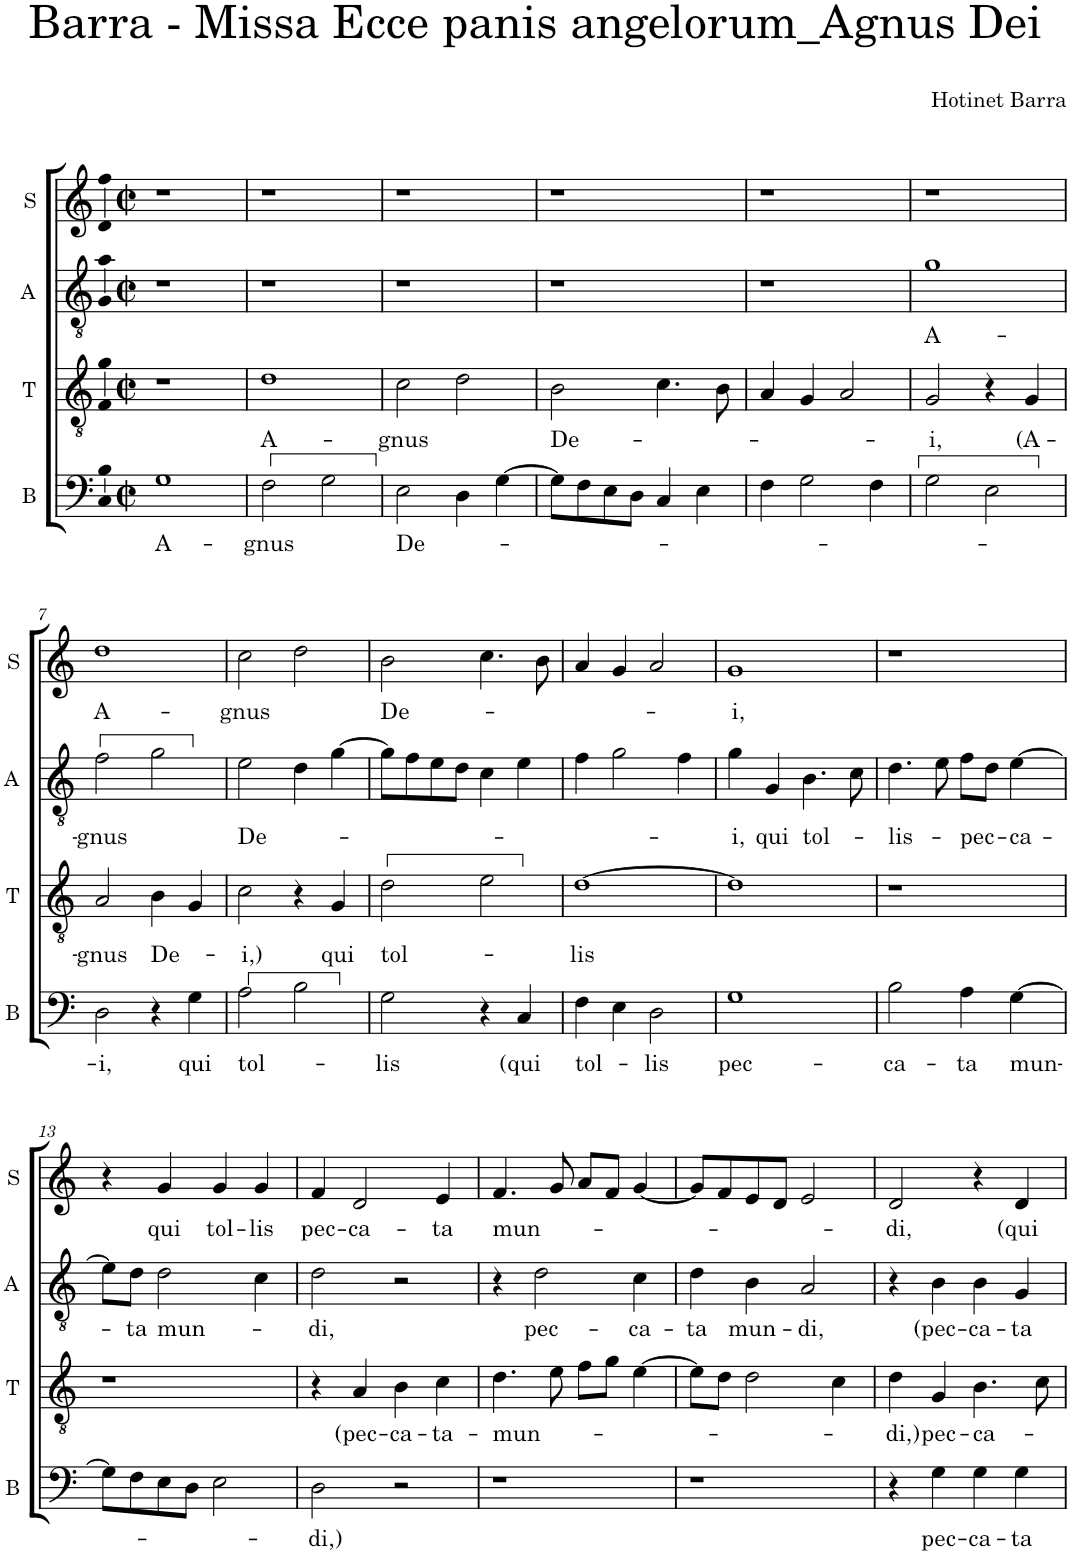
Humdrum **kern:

**kern	**text	**kern	**text	**kern	**text	**kern	**text
*part4	*part4	*part3	*part3	*part2	*part2	*part1	*part1
*staff4	*staff4	*staff3	*staff3	*staff2	*staff2	*staff1	*staff1
*I"B	*	*I"T	*	*I"A	*	*I"S	*
*I'B	*	*I'T	*	*I'A	*	*I'S	*
*clefF4	*	*clefGv2	*	*clefGv2	*	*clefG2	*
*	*	*	*	*Trd4c7	*	*	*
*k[]	*	*k[]	*	*k[]	*	*k[]	*
*M2/2	*	*M2/2	*	*M2/2	*	*M2/2	*
*met(c|)	*	*met(c|)	*	*met(c|)	*	*met(c|)	*
=1	=1	=1	=1	=1	=1	=1	=1
!	!LO:LY:b	!	!	!	!	!	!
1G	A-	1r	.	1r	.	1r	.
=2	=2	=2	=2	=2	=2	=2	=2
!	!LO:LY:b	!	!LO:LY:b	!	!	!	!
2F\	-gnus	1d	A-	1r	.	1r	.
2G\	.	.	.	.	.	.	.
=3	=3	=3	=3	=3	=3	=3	=3
!	!LO:LY:b	!	!LO:LY:b	!	!	!	!
2E\	De-	2c\	-gnus	1r	.	1r	.
4D\	.	2d\	.	.	.	.	.
[4G\	.	.	.	.	.	.	.
=4	=4	=4	=4	=4	=4	=4	=4
!	!	!	!LO:LY:b	!	!	!	!
8G\L]	.	2B\	De-	1r	.	1r	.
8F\	.	.	.	.	.	.	.
8E\	.	.	.	.	.	.	.
8D\J	.	.	.	.	.	.	.
4C/	.	4.c\	.	.	.	.	.
4E\	.	.	.	.	.	.	.
.	.	8B\	.	.	.	.	.
=5	=5	=5	=5	=5	=5	=5	=5
4F\	.	4A/	.	1r	.	1r	.
2G\	.	4G/	.	.	.	.	.
.	.	2A/	.	.	.	.	.
4F\	.	.	.	.	.	.	.
=6	=6	=6	=6	=6	=6	=6	=6
!	!	!	!LO:LY:b	!	!LO:LY:b	!	!
2G\	.	2G/	-i,	1g	A-	1r	.
2E\	.	4r	.	.	.	.	.
!	!	!	!LO:LY:b	!	!	!	!
.	.	4G/	(A-	.	.	.	.
!!LO:LB:g=z
=7	=7	=7	=7	=7	=7	=7	=7
!	!LO:LY:b	!	!LO:LY:b	!	!LO:LY:b	!	!LO:LY:b
2D\	-i,	2A/	-gnus	2f\	-gnus	1dd	A-
!	!	!	!LO:LY:b	!	!	!	!
4r	.	4B\	De-	2g\	.	.	.
!	!LO:LY:b	!	!	!	!	!	!
4G\	qui	4G/	.	.	.	.	.
=8	=8	=8	=8	=8	=8	=8	=8
!	!LO:LY:b	!	!LO:LY:b	!	!LO:LY:b	!	!LO:LY:b
2A\	tol-	2c\	-i,)	2e\	De-	2cc\	-gnus
2B\	.	4r	.	4d\	.	2dd\	.
!	!	!	!LO:LY:b	!	!	!	!
.	.	4G/	qui	[4g\	.	.	.
=9	=9	=9	=9	=9	=9	=9	=9
!	!LO:LY:b	!	!LO:LY:b	!	!	!	!LO:LY:b
2G\	-lis	2d\	tol-	8g\L]	.	2b\	De-
.	.	.	.	8f\	.	.	.
.	.	.	.	8e\	.	.	.
.	.	.	.	8d\J	.	.	.
4r	.	2e\	.	4c\	.	4.cc\	.
!	!LO:LY:b	!	!	!	!	!	!
4C/	(qui	.	.	4e\	.	.	.
.	.	.	.	.	.	8b\	.
=10	=10	=10	=10	=10	=10	=10	=10
!	!LO:LY:b	!	!LO:LY:b	!	!	!	!
4F\	tol-	[1d	-lis	4f\	.	4a/	.
4E\	.	.	.	2g\	.	4g/	.
!	!LO:LY:b	!	!	!	!	!	!
2D\	-lis	.	.	.	.	2a/	.
.	.	.	.	4f\	.	.	.
=11	=11	=11	=11	=11	=11	=11	=11
!	!LO:LY:b	!	!	!	!LO:LY:b	!	!LO:LY:b
1G	pec-	1d]	.	4g\	-i,	1g	-i,
!	!	!	!	!	!LO:LY:b	!	!
.	.	.	.	4G/	qui	.	.
!	!	!	!	!	!LO:LY:b	!	!
.	.	.	.	4.B\	tol-	.	.
.	.	.	.	8c\	.	.	.
=12	=12	=12	=12	=12	=12	=12	=12
!	!LO:LY:b	!	!	!	!LO:LY:b	!	!
2B\	-ca-	1r	.	4.d\	-lis-	1r	.
.	.	.	.	8e\	.	.	.
!	!LO:LY:b	!	!	!	!LO:LY:b	!	!
4A\	-ta	.	.	8f\L	-pec-	.	.
.	.	.	.	8d\J	.	.	.
!	!LO:LY:b	!	!	!	!LO:LY:b	!	!
[4G\	mun-	.	.	[4e\	-ca-	.	.
!!LO:LB:g=z
=13	=13	=13	=13	=13	=13	=13	=13
8G\L]	.	1r	.	8e\L]	.	4r	.
!	!	!	!	!	!LO:LY:b	!	!
8F\	.	.	.	8d\J	ta	.	.
!	!	!	!	!	!LO:LY:b	!	!LO:LY:b
8E\	.	.	.	2d\	mun-	4g/	qui
8D\J	.	.	.	.	.	.	.
!	!	!	!	!	!	!	!LO:LY:b
2E\	.	.	.	.	.	4g/	tol-
!	!	!	!	!	!	!	!LO:LY:b
.	.	.	.	4c\	.	4g/	-lis
=14	=14	=14	=14	=14	=14	=14	=14
!	!LO:LY:b	!	!	!	!LO:LY:b	!	!LO:LY:b
2D\	-di,)	4r	.	2d\	-di,	4f/	pec-
!	!	!	!LO:LY:b	!	!	!	!LO:LY:b
.	.	4A/	(pec-	.	.	2d/	-ca-
!	!	!	!LO:LY:b	!	!	!	!
2r	.	4B\	-ca-	2r	.	.	.
!	!	!	!LO:LY:b	!	!	!	!LO:LY:b
.	.	4c\	-ta-	.	.	4e/	-ta
=15	=15	=15	=15	=15	=15	=15	=15
!	!	!	!LO:LY:b	!	!	!	!LO:LY:b
1r	.	4.d\	-mun-	4r	.	4.f/	mun-
!	!	!	!	!	!LO:LY:b	!	!
.	.	.	.	2d\	pec-	.	.
.	.	8e\	.	.	.	8g/	.
.	.	8f\L	.	.	.	8a/L	.
.	.	8g\J	.	.	.	8f/J	.
!	!	!	!	!	!LO:LY:b	!	!
.	.	[4e\	.	4c\	-ca-	[4g/	.
=16	=16	=16	=16	=16	=16	=16	=16
!	!	!	!	!	!LO:LY:b	!	!
1r	.	8e\L]	.	4d\	-ta	8g/L]	.
.	.	8d\J	.	.	.	8f/	.
!	!	!	!	!	!LO:LY:b	!	!
.	.	2d\	.	4B\	mun-	8e/	.
.	.	.	.	.	.	8d/J	.
!	!	!	!	!	!LO:LY:b	!	!
.	.	.	.	2A/	-di,	2e/	.
.	.	4c\	.	.	.	.	.
=17	=17	=17	=17	=17	=17	=17	=17
!	!	!	!LO:LY:b	!	!	!	!LO:LY:b
4r	.	4d\	-di,)	4r	.	2d/	-di,
!	!LO:LY:b	!	!LO:LY:b	!	!LO:LY:b	!	!
4G\	pec-	4G/	pec-	4B\	(pec-	.	.
!	!LO:LY:b	!	!LO:LY:b	!	!LO:LY:b	!	!
4G\	-ca-	4.B\	-ca-	4B\	-ca-	4r	.
!	!LO:LY:b	!	!	!	!LO:LY:b	!	!LO:LY:b
4G\	-ta	.	.	4G/	-ta	4d/	(qui
.	.	8c\	.	.	.	.	.
=	=	=	=	=	=	=	=
*-	*-	*-	*-	*-	*-	*-	*-
